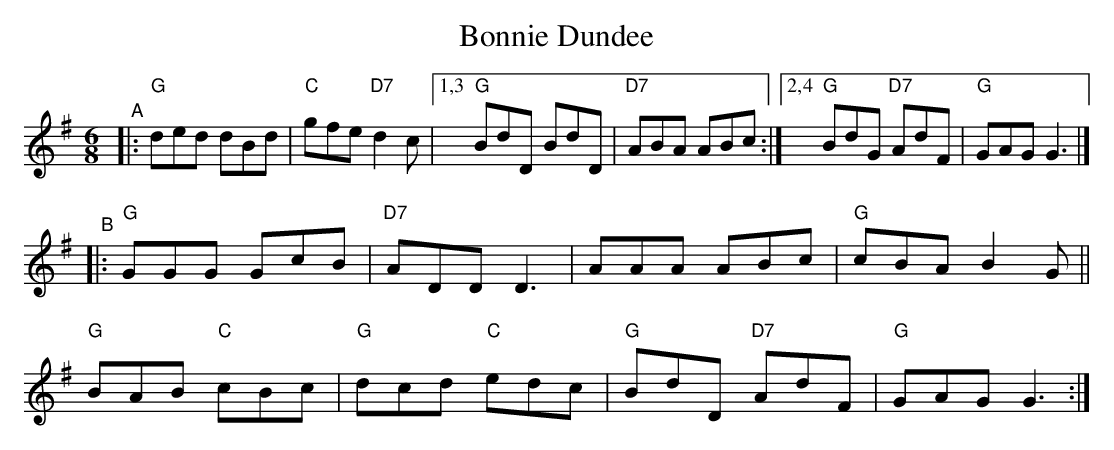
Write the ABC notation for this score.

X:1
T: Bonnie Dundee
M: 6/8
L: 1/8
K: G
"^A"|:\
"G"ded dBd | "C"gfe "D7"d2c |[1,3 "G"BdD BdD | "D7"ABA ABc \
                           :|[2,4 "G"BdG "D7"AdF | "G"GAG G3 |]
"^B"|:\
"G"GGG    GcB |"D7"ADD    D3  |    AAA     ABc | "G"cBA B2G ||
"G"BAB "C"cBc | "G"dcd "C"edc | "G"BdD "D7"AdF | "G"GAG G3 :|
